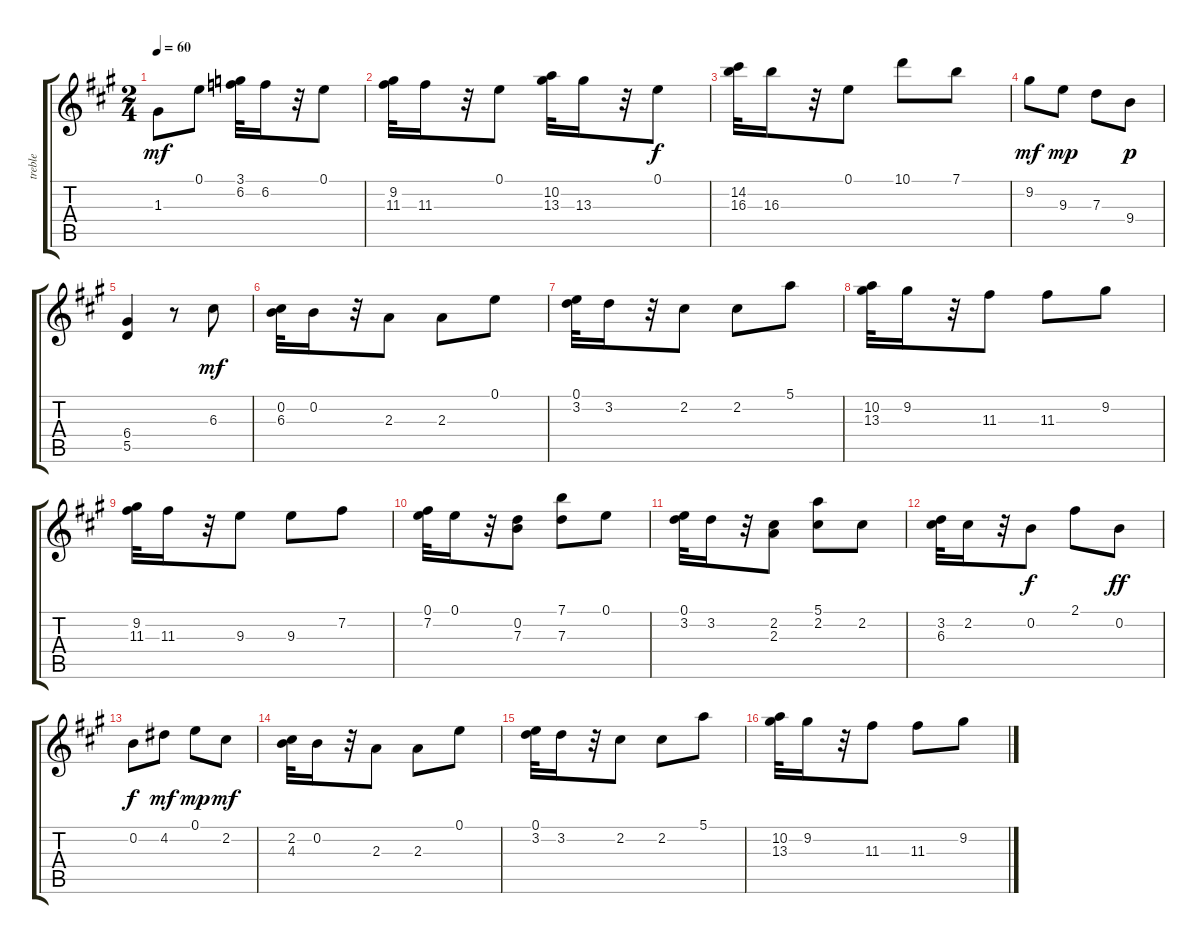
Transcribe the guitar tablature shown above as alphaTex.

\track ("treble              " "treble    ") {instrument acousticguitarnylon}
\staff {score tabs}
\tuning (E4 B3 G3 D3 A2 E2) {hide}
\ts (2 4)
\tempo 60
\clef g2
\ks a
1.3.8{dy mf} 0.1.8 (3.1 6.2).32 6.2.16 r.32 0.1.8 |
(9.2 11.3).32 11.3.16 r.32 0.1.8 (10.2 13.3).32 13.3.16 r.32 0.1.8{dy f} |
(14.2 16.3).32 16.3.16 r.32 0.1.8 10.1.8 7.1.8 |
9.2.8{dy mf} 9.3.8{dy mp} 7.3.8 9.4.8{dy p} |
(6.4 5.5).4 r.8 6.3.8{dy mf} |
(0.2 6.3).32 0.2.16 r.32 2.3.8 2.3.8 0.1.8 |
(0.1 3.2).32 3.2.16 r.32 2.2.8 2.2.8 5.1.8 |
(10.2 13.3).32 9.2.16 r.32 11.3.8 11.3.8 9.2.8 |
(9.2 11.3).32 11.3.16 r.32 9.3.8 9.3.8 7.2.8 |
(0.1 7.2).32 0.1.16 r.32 (0.2 7.3).8 (7.1 7.3).8 0.1.8 |
(0.1 3.2).32 3.2.16 r.32 (2.2 2.3).8 (5.1 2.2).8 2.2.8 |
(3.2 6.3).32 2.2.16 r.32 0.2.8{dy f} 2.1.8 0.2.8{dy ff} |
0.2.8{dy f} 4.2.8{dy mf} 0.1.8{dy mp} 2.2.8{dy mf} |
(2.2 4.3).32 0.2.16 r.32 2.3.8 2.3.8 0.1.8 |
(0.1 3.2).32 3.2.16 r.32 2.2.8 2.2.8 5.1.8 |
(10.2 13.3).32 9.2.16 r.32 11.3.8 11.3.8 9.2.8
